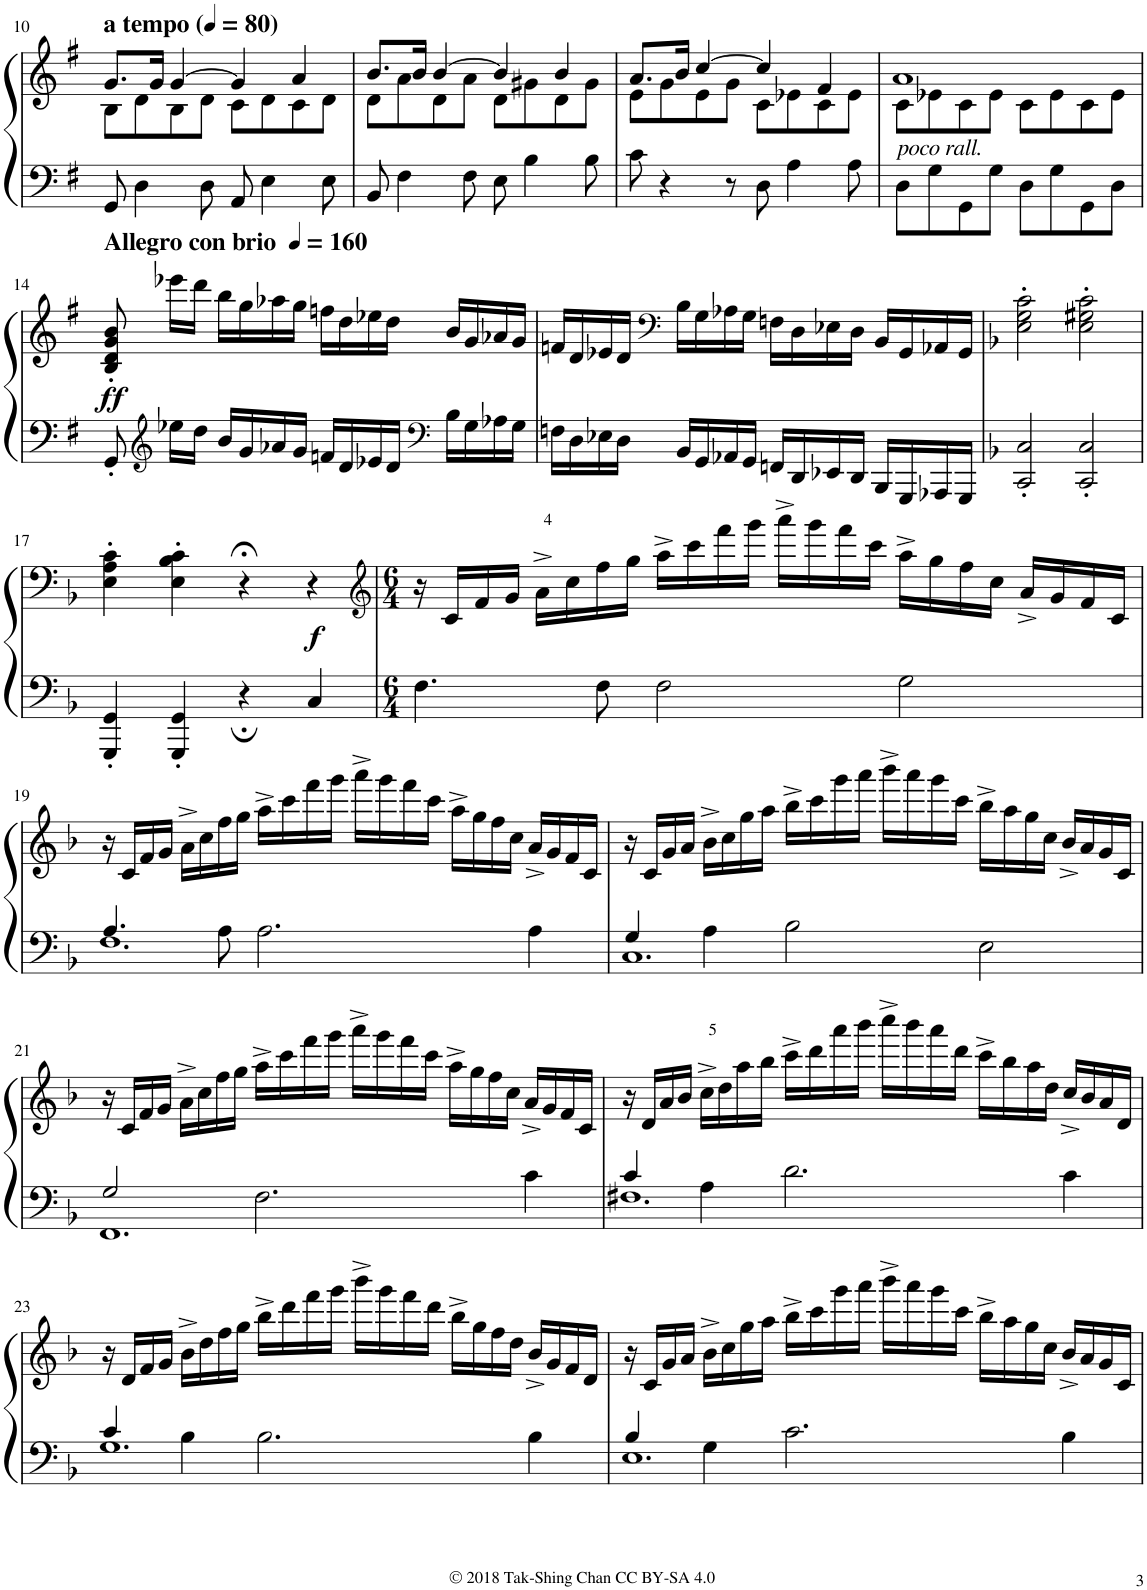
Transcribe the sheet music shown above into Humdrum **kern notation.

**kern	**kern	**dynam
*part1	*part1	*part1
*staff2	*staff1	*staff1/2
*I"Piano	*	*
*I'Pno.	*	*
!!LO:PB:g=z
*clefF4	*clefG2	*
*k[f#]	*k[f#]	*
*M4/4	*M4/4	*
*MM80	*MM80	*
=10	=10	=10
*	*^	*
!	!LO:TX:a:B:t=a tempo	!	!
8GG/	8.g/L	8B\L	.
4D\	.	8d\	.
.	16g/Jk	.	.
.	[4g/	8B\	.
8D\	.	8d\J	.
8AA/	4g/]	8c\L	.
4E\	.	8d\	.
.	4a/	8c\	.
8E\	.	8d\J	.
=11	=11	=11	=11
8BB/	8.b/L	8d\L	.
4F#\	.	8a\	.
.	16b/Jk	.	.
.	[4b/	8d\	.
8F#\	.	8a\J	.
8E\	4b/]	8d\L	.
4B\	.	8g#X\	.
.	4b/	8d\	.
8B\	.	8g#\J	.
=12	=12	=12	=12
8c\	8.a/L	8e\L	.
4r	.	8g\	.
.	16b/Jk	.	.
.	[4cc/	8e\	.
8r	.	8g\J	.
8D\	4cc/]	8c\L	.
4A\	.	8e-X\	.
.	4f#/	8c\	.
8A\	.	8e-\J	.
=13	=13	=13	=13
!	!LO:TX:b:i:t=poco rall.	!	!
8D\L	1a	8c\L	.
8G\	.	8e-X\	.
8GG\	.	8c\	.
8G\J	.	8e-\J	.
8D\L	.	8c\L	.
8G\	.	8e-\	.
8GG\	.	8c\	.
8D\J	.	8e-\J	.
*	*v	*v	*
!!LO:LB:g=z
=14	=14	=14
*	*MM160	*
*	*^	*
!	!LO:TX:a:B:t=Allegro con brio	!	!
!	!	!	!LO:DY:b
*	*v	*v	*
8GG'/	8B/' 8d/' 8g/' 8b/'	ff
*clefG2	*	*
16ee-X\LL	16eee-X\LL	.
16dd\JJ	16ddd\JJ	.
16b/LL	16bb\LL	.
16g/	16gg\	.
16a-X/	16aa-X\	.
16g/JJ	16gg\JJ	.
16fn/LL	16ffn\LL	.
16d/	16dd\	.
16e-X/	16ee-X\	.
16d/JJ	16dd\JJ	.
*clefF4	*	*
16B\LL	16b/LL	.
16G\	16g/	.
16A-X\	16a-X/	.
16G\JJ	16g/JJ	.
=15	=15	=15
16Fn\LL	16fn/LL	.
16D\	16d/	.
16E-X\	16e-X/	.
16D\JJ	16d/JJ	.
*	*clefF4	*
16BB/LL	16B\LL	.
16GG/	16G\	.
16AA-X/	16A-X\	.
16GG/JJ	16G\JJ	.
16FFn/LL	16Fn\LL	.
16DD/	16D\	.
16EE-X/	16E-X\	.
16DD/JJ	16D\JJ	.
16BBB/LL	16BB/LL	.
16GGG/	16GG/	.
16AAA-X/	16AA-X/	.
16GGG/JJ	16GG/JJ	.
=16	=16	=16
*k[b-]	*k[b-]	*
2CC/' 2C/'	2E\' 2G\' 2c\'	.
2CC/' 2C/'	2E\' 2G#X\' 2c\'	.
!!LO:LB:g=z
=17	=17	=17
4GGG/' 4GG/'	4E\' 4A\' 4c\'	.
4GGG/' 4GG/'	4E\' 4B-\' 4c\'	.
4r;	4r;<	.
!	!	!LO:DY:b
4C/	4r	f
=18	=18	=18
*	*clefG2	*
*M6/4	*M6/4	*
4.F\	16r	.
.	16c/LL	.
.	16f/	.
.	16g/JJ	.
.	16a^\LL	.
.	16cc\	.
8F\	16ff\	.
.	16gg\JJ	.
2F\	16aa^\LL	.
.	16ccc\	.
.	16fff\	.
.	16ggg\JJ	.
.	16aaa^\LL	.
.	16ggg\	.
.	16fff\	.
.	16ccc\JJ	.
2G\	16aa^\LL	.
.	16gg\	.
.	16ff\	.
.	16cc\JJ	.
.	16a^/LL	.
.	16g/	.
.	16f/	.
.	16c/JJ	.
!!LO:LB:g=z
=19	=19	=19
*^	*	*
4.A/	1.F	16r	.
.	.	16c/LL	.
.	.	16f/	.
.	.	16g/JJ	.
.	.	16a^\LL	.
.	.	16cc\	.
8A\	.	16ff\	.
.	.	16gg\JJ	.
2.A\	.	16aa^\LL	.
.	.	16ccc\	.
.	.	16fff\	.
.	.	16ggg\JJ	.
.	.	16aaa^\LL	.
.	.	16ggg\	.
.	.	16fff\	.
.	.	16ccc\JJ	.
.	.	16aa^\LL	.
.	.	16gg\	.
.	.	16ff\	.
.	.	16cc\JJ	.
4A\	.	16a^/LL	.
.	.	16g/	.
.	.	16f/	.
.	.	16c/JJ	.
=20	=20	=20	=20
4G/	1.C	16r	.
.	.	16c/LL	.
.	.	16g/	.
.	.	16a/JJ	.
4A\	.	16b-^\LL	.
.	.	16cc\	.
.	.	16gg\	.
.	.	16aa\JJ	.
2B-\	.	16bb-^\LL	.
.	.	16ccc\	.
.	.	16ggg\	.
.	.	16aaa\JJ	.
.	.	16bbb-^\LL	.
.	.	16aaa\	.
.	.	16ggg\	.
.	.	16ccc\JJ	.
2E\	.	16bb-^\LL	.
.	.	16aa\	.
.	.	16gg\	.
.	.	16cc\JJ	.
.	.	16b-^/LL	.
.	.	16a/	.
.	.	16g/	.
.	.	16c/JJ	.
!!LO:LB:g=z
=21	=21	=21	=21
2G/	1.FF	16r	.
.	.	16c/LL	.
.	.	16f/	.
.	.	16g/JJ	.
.	.	16a^\LL	.
.	.	16cc\	.
.	.	16ff\	.
.	.	16gg\JJ	.
2.F\	.	16aa^\LL	.
.	.	16ccc\	.
.	.	16fff\	.
.	.	16ggg\JJ	.
.	.	16aaa^\LL	.
.	.	16ggg\	.
.	.	16fff\	.
.	.	16ccc\JJ	.
.	.	16aa^\LL	.
.	.	16gg\	.
.	.	16ff\	.
.	.	16cc\JJ	.
4c\	.	16a^/LL	.
.	.	16g/	.
.	.	16f/	.
.	.	16c/JJ	.
=22	=22	=22	=22
4c/	1.F#X	16r	.
.	.	16d/LL	.
.	.	16a/	.
.	.	16b-/JJ	.
4A\	.	16cc^\LL	.
.	.	16dd\	.
.	.	16aa\	.
.	.	16bb-\JJ	.
2.d\	.	16ccc^\LL	.
.	.	16ddd\	.
.	.	16aaa\	.
.	.	16bbb-\JJ	.
.	.	16cccc^\LL	.
.	.	16bbb-\	.
.	.	16aaa\	.
.	.	16ddd\JJ	.
.	.	16ccc^\LL	.
.	.	16bb-\	.
.	.	16aa\	.
.	.	16dd\JJ	.
4c\	.	16cc^/LL	.
.	.	16b-/	.
.	.	16a/	.
.	.	16d/JJ	.
!!LO:LB:g=z
=23	=23	=23	=23
4c/	1.G	16r	.
.	.	16d/LL	.
.	.	16f/	.
.	.	16g/JJ	.
4B-\	.	16b-^\LL	.
.	.	16dd\	.
.	.	16ff\	.
.	.	16gg\JJ	.
2.B-\	.	16bb-^\LL	.
.	.	16ddd\	.
.	.	16fff\	.
.	.	16ggg\JJ	.
.	.	16bbb-^\LL	.
.	.	16ggg\	.
.	.	16fff\	.
.	.	16ddd\JJ	.
.	.	16bb-^\LL	.
.	.	16gg\	.
.	.	16ff\	.
.	.	16dd\JJ	.
4B-\	.	16b-^/LL	.
.	.	16g/	.
.	.	16f/	.
.	.	16d/JJ	.
=24	=24	=24	=24
4B-/	1.E	16r	.
.	.	16c/LL	.
.	.	16g/	.
.	.	16a/JJ	.
4G\	.	16b-^\LL	.
.	.	16cc\	.
.	.	16gg\	.
.	.	16aa\JJ	.
2.c\	.	16bb-^\LL	.
.	.	16ccc\	.
.	.	16ggg\	.
.	.	16aaa\JJ	.
.	.	16bbb-^\LL	.
.	.	16aaa\	.
.	.	16ggg\	.
.	.	16ccc\JJ	.
.	.	16bb-^\LL	.
.	.	16aa\	.
.	.	16gg\	.
.	.	16cc\JJ	.
4B-\	.	16b-^/LL	.
.	.	16a/	.
.	.	16g/	.
.	.	16c/JJ	.
*v	*v	*	*
=	=	=
*-	*-	*-
